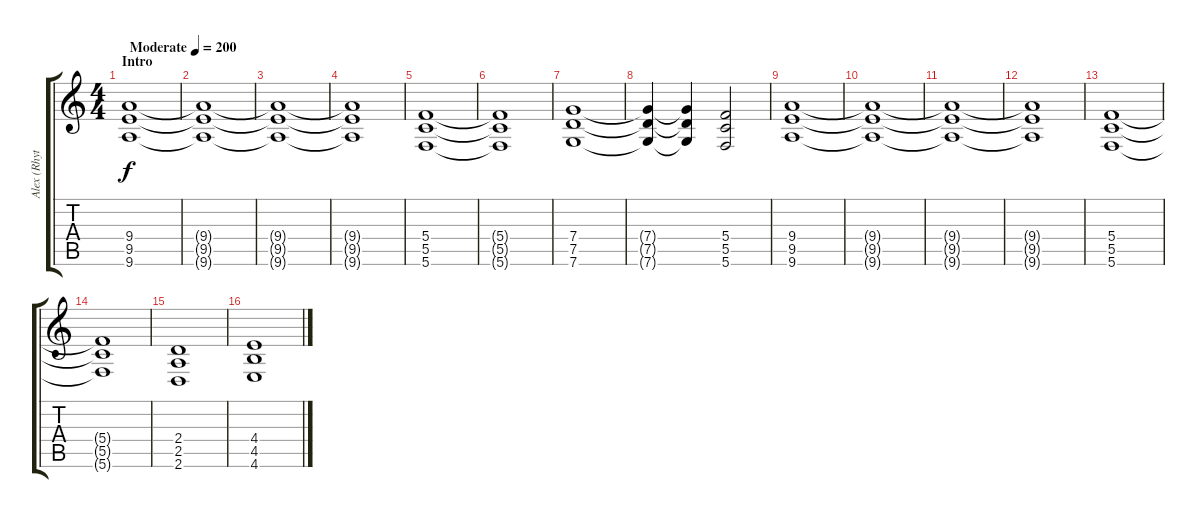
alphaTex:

\track ("Alex (Rhytm)" "Alex (Rhyt") {instrument overdrivenguitar}
\staff {score tabs}
\tuning (D4 A3 F3 C3 G2 C2) {hide}
\ts (4 4)
\section ("" "Intro")
\tempo (200 "Moderate")
\clef g2
\ks c
(9.4 9.5 9.6).1{dy f volume 10 instrument overdrivenguitar} |
(9.4{t} 9.5{t} 9.6{t}).1 |
(9.4{t} 9.5{t} 9.6{t}).1 |
(9.4{t} 9.5{t} 9.6{t}).1 |
(5.4 5.5 5.6).1 |
(5.4{t} 5.5{t} 5.6{t}).1 |
(7.4 7.5 7.6).1 |
(7.4{t} 7.5{t} 7.6{t}).4 (7.4{t} 7.5{t} 7.6{t}).4 (5.4 5.5 5.6).2 |
(9.4 9.5 9.6).1 |
(9.4{t} 9.5{t} 9.6{t}).1 |
(9.4{t} 9.5{t} 9.6{t}).1 |
(9.4{t} 9.5{t} 9.6{t}).1 |
(5.4 5.5 5.6).1 |
(5.4{t} 5.5{t} 5.6{t}).1 |
(2.4 2.5 2.6).1 |
(4.4 4.5 4.6).1
